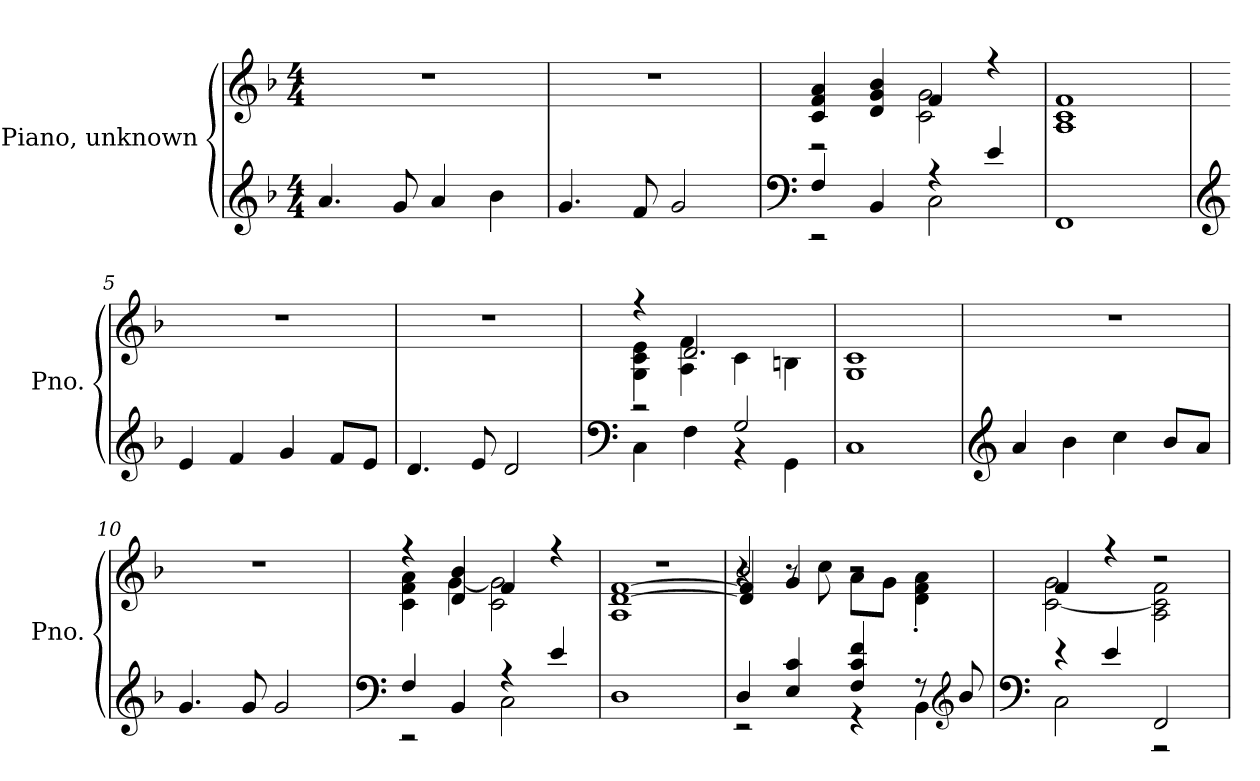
**kern	**kern
*part1	*part1
*staff2	*staff1
*I"Piano, unknown	*
*I'Pno.	*
*clefG2	*clefG2
*k[b-]	*k[b-]
*M4/4	*M4/4
*MM120	*MM120
=1	=1
4.a/	1r
8g/	.
4a/	.
4b-\	.
=2	=2
4.g/	1r
8f/	.
2g/	.
=3	=3
*clefF4	*
*^	*^
4F/	2r	4c/ 4f/ 4a/	2r
4BB-/	.	4d/ 4g/ 4b-/	.
4r	2C\	4f/	2c\ 2g\
4e/	.	4r	.
*v	*v	*	*
*	*v	*v
=4	=4
1FF	1A 1c 1f
=5	=5
*clefG2	*
4e/	1r
4f/	.
4g/	.
8f/L	.
8e/J	.
=6	=6
4.d/	1r
8e/	.
2d/	.
=7	=7
*clefF4	*
*^	*^
2r	4C\	4r	4G\ 4c\ 4e\
.	4F\	2.d/	4A\ 4f\
2G/	4r	.	4c\
.	4GG\	.	4Bn\
*v	*v	*	*
*	*v	*v
!!LO:LB:g=z
=8	=8
1C	1G 1c
=9	=9
*clefG2	*
4a/	1r
4b-\	.
4cc\	.
8b-/L	.
8a/J	.
=10	=10
4.g/	1r
8g/	.
2g/	.
=11	=11
*clefF4	*
*^	*^
4F/	2r	4r	4c\ 4f\ 4a\
4BB-/	.	4d/ 4b-/	[4g\
4r	2C\	4f/	2c\ 2g\]
4e/	.	4r	.
*v	*v	*	*
=12	=12	=12
*	*	*^
1D	1r	1A	[1d [1f
=13	=13	=13	=13
*^	*	*	*
4D/	2r	2b-/	4r	4d/] 4f/]
4E/ 4c/	.	.	8r	4g/
.	.	.	8cc\	.
4F/ 4c/ 4f/	4r	2r	8a\L	2r
.	.	.	8g\J	.
8r	4BB-\	.	4d\' 4f\' 4a\'	.
*clefG2	*	*	*	*
8b-/	.	.	.	.
*	*	*v	*v	*v
=14	=14	=14
*clefF4	*	*
*	*	*^
4r	2C\	4f/	[2c\ 2g\
4e/	.	4r	.
2FF/	2r	2r	2A\ 2c\] 2f\
*v	*v	*	*
*	*v	*v
=	=
*-	*-
